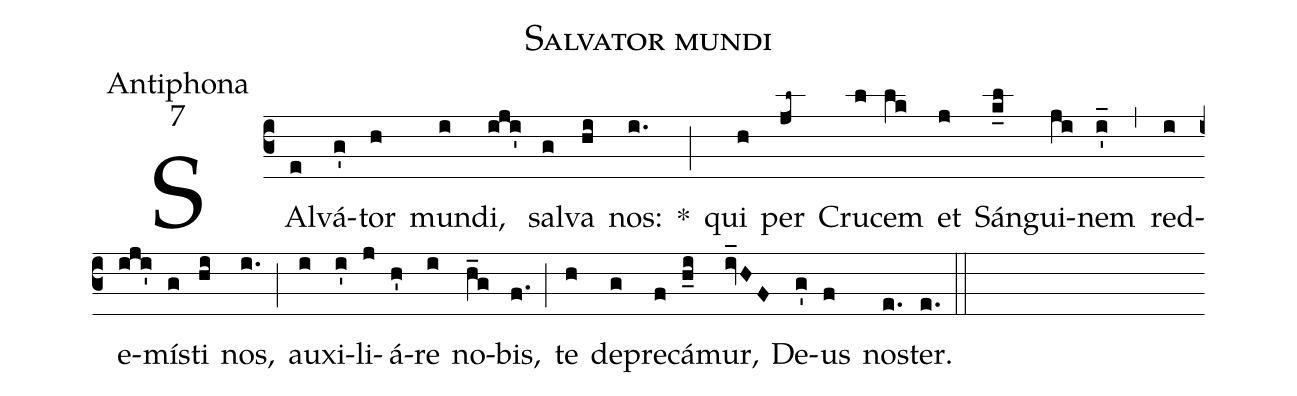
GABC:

name:Salvator mundi;
office-part:Antiphona;
mode:7;
%%
(c3) SAl(e)vá(g')tor(h) mun(i)di,(iji') sal(g)va(hi) nos:(i.) *(;) qui(h) per(jl~[oll:1{0]) Cru(l)cem(lk[oll:}]) et(j) Sán(k_l)gui(ji)nem(i'_) (,) red(i)e(iji')mís(g)ti(hi) nos,(i.) (;) au(i)xi(i')li(j)á(h')re(i) no(h_g)bis,(f.) (;) te(h) de(g)pre(f)cá(h_i)mur,(iv_HF) De(g')us(f) nos(e.)ter.(e.) (::)
